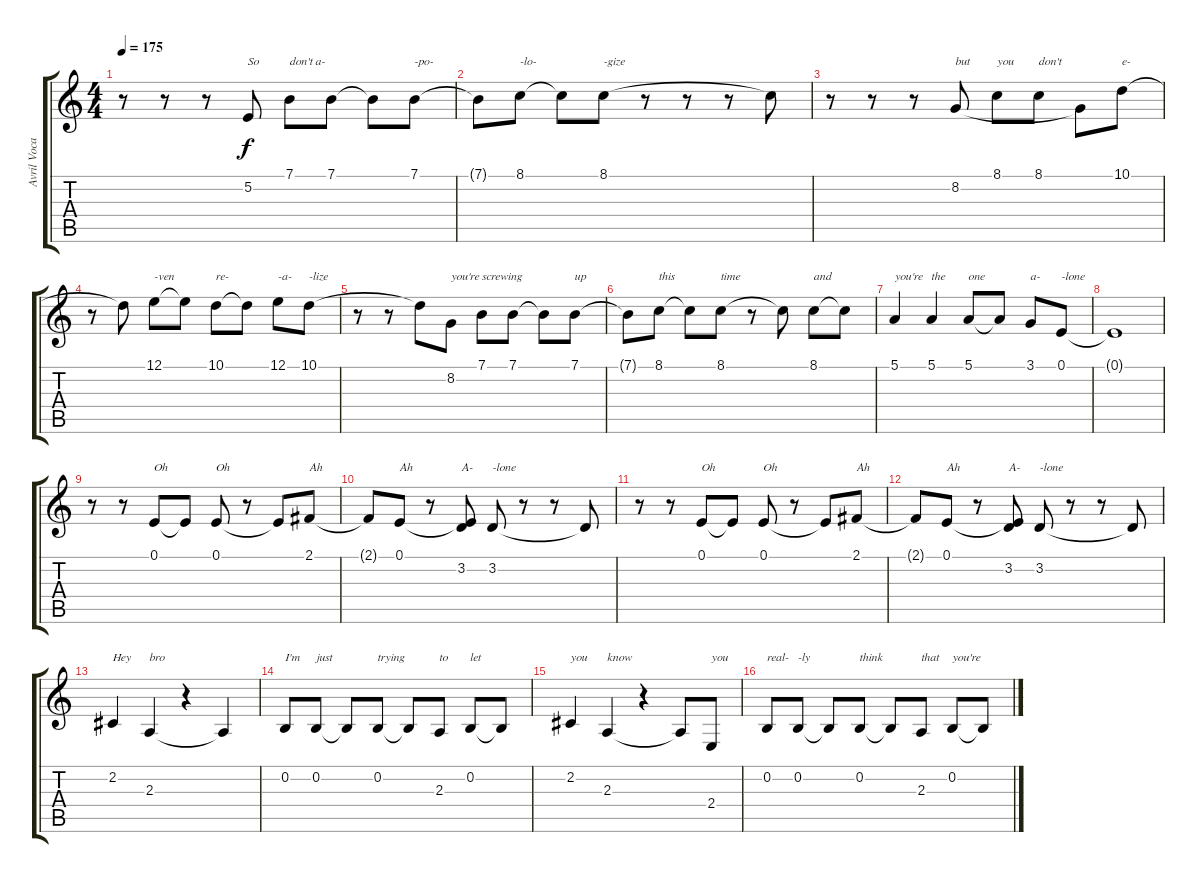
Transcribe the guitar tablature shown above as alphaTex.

\track ("Avril Vocals" "Avril Voca") {instrument clarinet}
\staff {score tabs}
\tuning (E4 B3 G3 D3 A2 E2) {hide}
\ts (4 4)
\tempo 175
\clef g2
\ks c
r.8{dy f} r.8 r.8 5.2.8{txt "So"} 7.1.8{txt "don't a-"} 7.1.8 7.1{t}.8 7.1.8{txt "-po-"} |
7.1{t}.8 8.1.8{txt "-lo-"} 8.1{t}.8 8.1.8{txt "-gize"} r.8 r.8 r.8 8.1{t}.8 |
r.8 r.8 r.8 8.2.8{txt "but"} 8.1.8{txt "you"} 8.1.8{txt "don't"} 8.2{t}.8 10.1.8{txt "e-"} |
r.8 10.1{t}.8 12.1.8{txt "-ven"} 12.1{t}.8 10.1.8{txt "re-"} 10.1{t}.8 12.1.8{txt "-a-"} 10.1.8{txt "-lize"} |
r.8 r.8 10.1{t}.8 8.2.8{txt "you're screwing"} 7.1.8 7.1.8 7.1{t}.8 7.1.8{txt "up"} |
7.1{t}.8 8.1.8{txt "this"} 8.1{t}.8 8.1.8{txt "time"} r.8 8.1{t}.8 8.1.8{txt "and"} 8.1{t}.8 |
5.1.4{txt "you're"} 5.1.4{txt "the"} 5.1.8{txt "one"} 5.1{t}.8 3.1.8{txt "a-"} 0.1.8{txt "-lone"} |
0.1{t}.1 |
r.8 r.8 0.1.8{txt "Oh"} 0.1{t}.8 0.1.8{txt "Oh"} r.8 0.1{t}.8 2.1.8{txt "Ah"} |
2.1{t}.8 0.1.8{txt "Ah"} r.8 (0.1{t} 3.2).8{txt "A-"} 3.2.8{txt "-lone"} r.8 r.8 3.2{t}.8 |
r.8 r.8 0.1.8{txt "Oh"} 0.1{t}.8 0.1.8{txt "Oh"} r.8 0.1{t}.8 2.1.8{txt "Ah"} |
2.1{t}.8 0.1.8{txt "Ah"} r.8 (0.1{t} 3.2).8{txt "A-"} 3.2.8{txt "-lone"} r.8 r.8 3.2{t}.8 |
2.2.4{txt "Hey"} 2.3.4{txt "bro"} r.4 2.3{t}.4 |
0.2.8{txt "I'm"} 0.2.8{txt "just"} 0.2{t}.8 0.2.8{txt "trying"} 0.2{t}.8 2.3.8{txt "to"} 0.2.8{txt "let"} 0.2{t}.8 |
2.2.4{txt "you"} 2.3.4{txt "know"} r.4 2.3{t}.8 2.4.8{txt "you"} |
0.2.8{txt "real-"} 0.2.8{txt "-ly"} 0.2{t}.8 0.2.8{txt "think"} 0.2{t}.8 2.3.8{txt "that"} 0.2.8{txt "you're"} 0.2{t}.8
